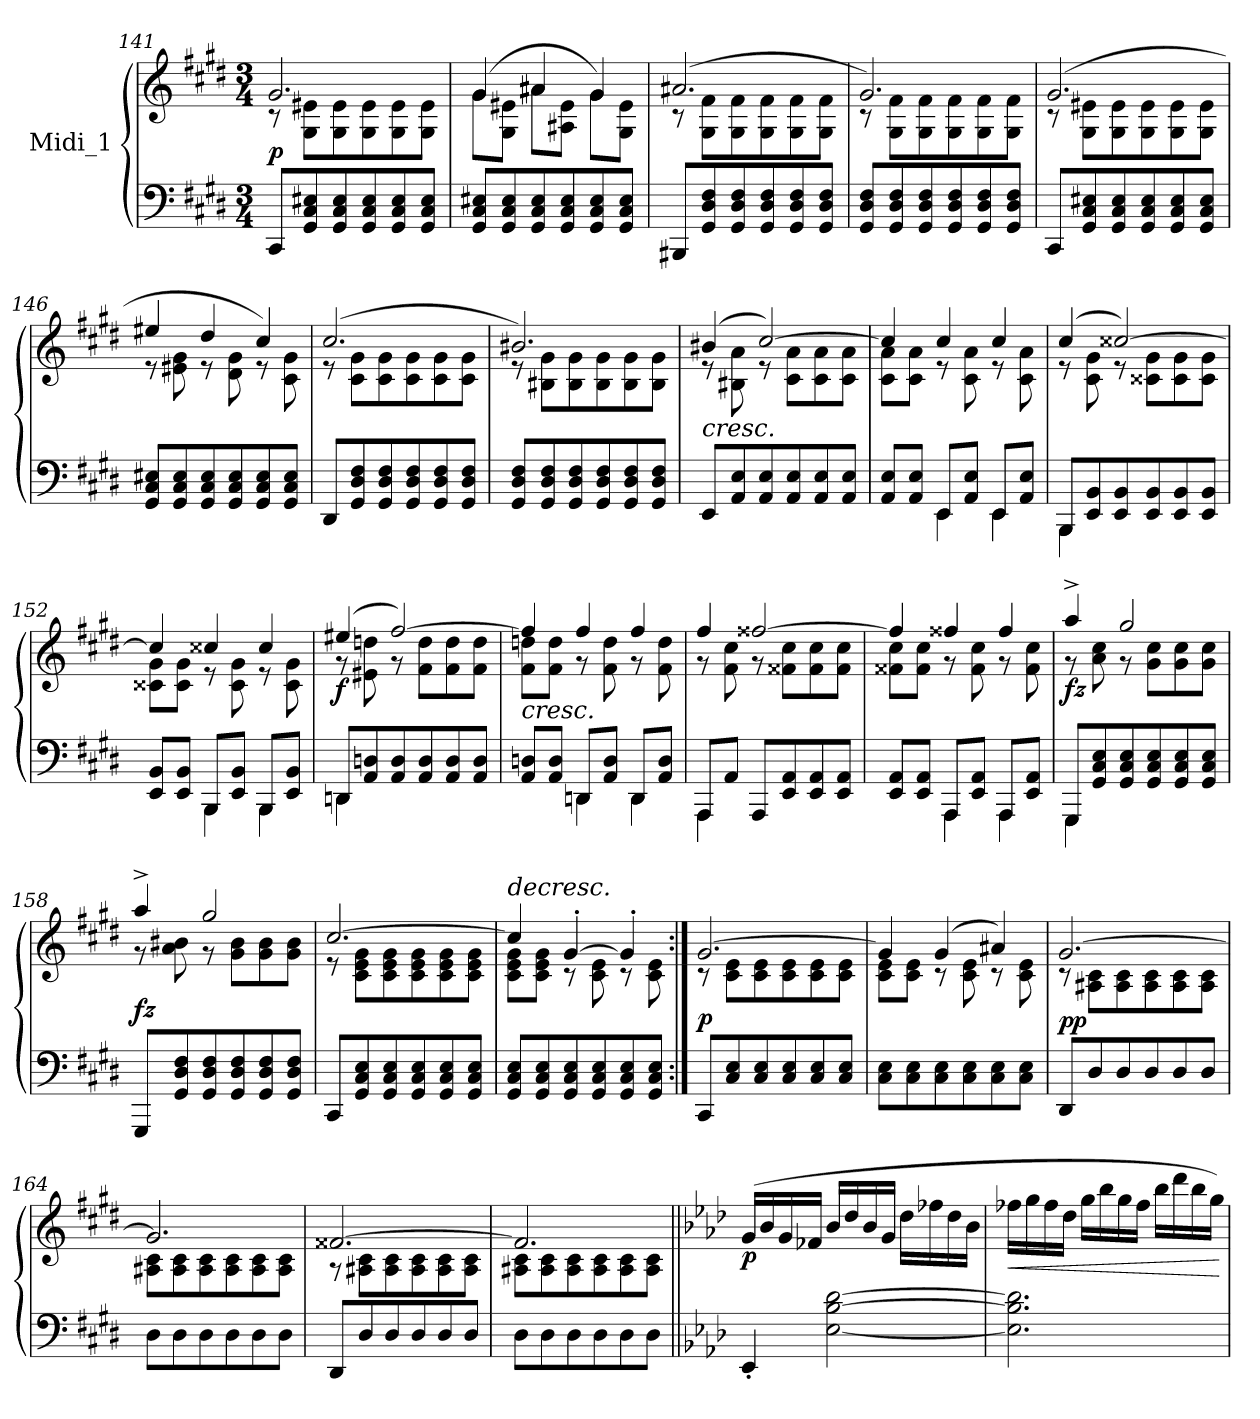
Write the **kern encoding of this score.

**kern	**kern	**dynam
*part1	*part1	*part1
*staff2	*staff1	*staff1/2
*I"Midi_1	*	*
!!LO:LB:g=z
*clefF4	*clefG2	*
*k[f#c#g#d#]	*k[f#c#g#d#]	*
*E:	*E:	*
*M3/4	*M3/4	*
=141	=141	=141
*	*^	*
!	!	!	!LO:DY:a=2
8CC#/L	2.g#/	8r	p
8GG#/ 8C#/ 8E#X/	.	8G#\ 8e#X\L	.
8GG#/ 8C#/ 8E#/	.	8G#\ 8e#\	.
8GG#/ 8C#/ 8E#/	.	8G#\ 8e#\	.
8GG#/ 8C#/ 8E#/	.	8G#\ 8e#\	.
8GG#/ 8C#/ 8E#/J	.	8G#\ 8e#\J	.
=142	=142	=142	=142
8GG#/ 8C#/ 8E#X/L	(>4g#/	8g#\L	.
8GG#/ 8C#/ 8E#/	.	8G#\ 8e#X\J	.
8GG#/ 8C#/ 8E#/	4a#X/	8a#\L	.
8GG#/ 8C#/ 8E#/	.	8A#X\ 8e#\J	.
8GG#/ 8C#/ 8E#/	4g#/)	8g#\L	.
8GG#/ 8C#/ 8E#/J	.	8G#\ 8e#\J	.
=143	=143	=143	=143
8BBB#X/L	(>2.a#X/	8r	.
8GG#/ 8D#/ 8F#/	.	8G#\ 8f#\L	.
8GG#/ 8D#/ 8F#/	.	8G#\ 8f#\	.
8GG#/ 8D#/ 8F#/	.	8G#\ 8f#\	.
8GG#/ 8D#/ 8F#/	.	8G#\ 8f#\	.
8GG#/ 8D#/ 8F#/J	.	8G#\ 8f#\J	.
=144	=144	=144	=144
8GG#/ 8D#/ 8F#/L	2.g#/)	8r	.
8GG#/ 8D#/ 8F#/	.	8G#\ 8f#\L	.
8GG#/ 8D#/ 8F#/	.	8G#\ 8f#\	.
8GG#/ 8D#/ 8F#/	.	8G#\ 8f#\	.
8GG#/ 8D#/ 8F#/	.	8G#\ 8f#\	.
8GG#/ 8D#/ 8F#/J	.	8G#\ 8f#\J	.
=145	=145	=145	=145
8CC#/L	(>2.g#/	8r	.
8GG#/ 8C#/ 8E#X/	.	8G#\ 8e#X\L	.
8GG#/ 8C#/ 8E#/	.	8G#\ 8e#\	.
8GG#/ 8C#/ 8E#/	.	8G#\ 8e#\	.
8GG#/ 8C#/ 8E#/	.	8G#\ 8e#\	.
8GG#/ 8C#/ 8E#/J	.	8G#\ 8e#\J	.
!!LO:LB:g=z	!!
=146	=146	=146	=146
8GG#/ 8C#/ 8E#X/L	4ee#X/	8r	.
8GG#/ 8C#/ 8E#/	.	8e#X\ 8g#\	.
8GG#/ 8C#/ 8E#/	4dd#/	8r	.
8GG#/ 8C#/ 8E#/	.	8d#\ 8g#\	.
8GG#/ 8C#/ 8E#/	4cc#/)	8r	.
8GG#/ 8C#/ 8E#/J	.	8c#\ 8g#\	.
!!LO:LB:g=z	!!
=147	=147	=147	=147
*^	*	*	*
8DD#/L	2ryy	(>2.cc#/	8r	.
8GG#/ 8D#/ 8F#/	.	.	8c#\ 8g#\L	.
8GG#/ 8D#/ 8F#/	.	.	8c#\ 8g#\	.
8GG#/ 8D#/ 8F#/	.	.	8c#\ 8g#\	.
8GG#/ 8D#/ 8F#/	4ryy	.	8c#\ 8g#\	.
8GG#/ 8D#/ 8F#/J	.	.	8c#\ 8g#\J	.
=148	=148	=148	=148	=148
8GG#/ 8D#/ 8F#/L	2ryy	2.b#X/)	8r	.
8GG#/ 8D#/ 8F#/	.	.	8B#X\ 8g#\L	.
8GG#/ 8D#/ 8F#/	.	.	8B#\ 8g#\	.
8GG#/ 8D#/ 8F#/	.	.	8B#\ 8g#\	.
8GG#/ 8D#/ 8F#/	4ryy	.	8B#\ 8g#\	.
8GG#/ 8D#/ 8F#/J	.	.	8B#\ 8g#\J	.
=149	=149	=149	=149	=149
!	!	!LO:TX:b:i:t=cresc.	!	!
8EE/L	2ryy	(>4b#X/	8r	.
8AA/ 8E/	.	.	8B#X\ 8a\	.
8AA/ 8E/	.	[2cc#/)	8r	.
8AA/ 8E/	.	.	8c#\ 8a\L	.
8AA/ 8E/	4ryy	.	8c#\ 8a\	.
8AA/ 8E/J	.	.	8c#\ 8a\J	.
=150	=150	=150	=150	=150
8AA/ 8E/L	4ryy	4cc#/]	8c#\ 8a\L	.
8AA/ 8E/J	.	.	8c#\ 8a\J	.
8EE/L	4EE\	4cc#/	8r	.
8AA/ 8E/J	.	.	8c#\ 8a\	.
8EE/L	4EE\	4cc#/	8r	.
8AA/ 8E/J	.	.	8c#\ 8a\	.
=151	=151	=151	=151	=151
8BBB/L	4BBB\	(>4cc#/	8r	.
8EE/ 8BB/	.	.	8c#\ 8g#\	.
8EE/ 8BB/	4ryy	[2cc##X/)	8r	.
8EE/ 8BB/	.	.	8c##X\ 8g#\L	.
8EE/ 8BB/	4ryy	.	8c##\ 8g#\	.
8EE/ 8BB/J	.	.	8c##\ 8g#\J	.
!!LO:LB:g=z	!!
=152	=152	=152	=152	=152
8EE/ 8BB/L	4ryy	4cc##/]	8c##X\ 8g#\L	.
8EE/ 8BB/J	.	.	8c##\ 8g#\J	.
8BBB/L	4BBB\	4cc##X/	8r	.
8EE/ 8BB/J	.	.	8c##\ 8g#\	.
8BBB/L	4BBB\	4cc##/	8r	.
8EE/ 8BB/J	.	.	8c##\ 8g#\	.
!!LO:PB:g=z	!!
=153	=153	=153	=153	=153
!	!	!	!	!LO:DY:b
8DDn/L	4DD\	(>4ee#X/	8r	f
8AA/ 8Dn/	.	.	8e#X\ 8ddn\	.
8AA/ 8D/	4ryy	[2ff#/)	8r	.
8AA/ 8D/	.	.	8f#\ 8dd\L	.
8AA/ 8D/	4ryy	.	8f#\ 8dd\	.
8AA/ 8D/J	.	.	8f#\ 8dd\J	.
=154	=154	=154	=154	=154
!LO:TX:a:i:t=cresc.	!	!	!	!
8AA/ 8Dn/L	4ryy	4ff#/]	8f#\ 8ddn\L	.
8AA/ 8D/J	.	.	8f#\ 8dd\J	.
8DDn/L	4DD\	4ff#/	8r	.
8AA/ 8D/J	.	.	8f#\ 8dd\	.
8DD/L	4DD\	4ff#/	8r	.
8AA/ 8D/J	.	.	8f#\ 8dd\	.
=155	=155	=155	=155	=155
8AAA/L	4AAA\	4ff#/	8r	.
8AA/J	.	.	8f#\ 8cc#\	.
8AAA/L	4ryy	[2ff##X/	8r	.
8EE/ 8AA/	.	.	8f##X\ 8cc#\L	.
8EE/ 8AA/	4ryy	.	8f##\ 8cc#\	.
8EE/ 8AA/J	.	.	8f##\ 8cc#\J	.
=156	=156	=156	=156	=156
8EE/ 8AA/L	4ryy	4ff##/]	8f##X\ 8cc#\L	.
8EE/ 8AA/J	.	.	8f##\ 8cc#\J	.
8AAA/L	4AAA\	4ff##X/	8r	.
8EE/ 8AA/J	.	.	8f##\ 8cc#\	.
8AAA/L	4AAA\	4ff##/	8r	.
8EE/ 8AA/J	.	.	8f##\ 8cc#\	.
=157	=157	=157	=157	=157
!	!	!	!	!LO:DY:b
8GGG#/L	4GGG#\	4aa^/	8r	fz
8GG#/ 8C#/ 8E/	.	.	8a\ 8cc#\	.
8GG#/ 8C#/ 8E/	4ryy	2gg#/	8r	.
8GG#/ 8C#/ 8E/	.	.	8g#\ 8cc#\L	.
8GG#/ 8C#/ 8E/	4ryy	.	8g#\ 8cc#\	.
8GG#/ 8C#/ 8E/J	.	.	8g#\ 8cc#\J	.
!!LO:LB:g=z	!!
=158	=158	=158	=158	=158
!	!	!	!	!LO:DY:a=2
8GGG#/L	2ryy	4aa^/	8r	fz
8GG#/ 8D#/ 8F#/	.	.	8a\ 8b#X\	.
8GG#/ 8D#/ 8F#/	.	2gg#/	8r	.
8GG#/ 8D#/ 8F#/	.	.	8g#\ 8b#\L	.
8GG#/ 8D#/ 8F#/	4ryy	.	8g#\ 8b#\	.
8GG#/ 8D#/ 8F#/J	.	.	8g#\ 8b#\J	.
*v	*v	*	*	*
!!LO:LB:g=z	!!
=159	=159	=159	=159
8CC#/L	[2.cc#/	8r	.
8GG#/ 8C#/ 8E/	.	8c#\ 8e\ 8g#\L	.
8GG#/ 8C#/ 8E/	.	8c#\ 8e\ 8g#\	.
8GG#/ 8C#/ 8E/	.	8c#\ 8e\ 8g#\	.
8GG#/ 8C#/ 8E/	.	8c#\ 8e\ 8g#\	.
8GG#/ 8C#/ 8E/J	.	8c#\ 8e\ 8g#\J	.
=160	=160	=160	=160
!	!LO:TX:a:i:t=decresc.	!	!
8GG#/ 8C#/ 8E/L	4cc#/]	8c#\ 8e\ 8g#\L	.
8GG#/ 8C#/ 8E/	.	8c#\ 8e\ 8g#\J	.
8GG#/ 8C#/ 8E/	[4g#'/	8r	.
8GG#/ 8C#/ 8E/	.	8c#\ 8e\	.
8GG#/ 8C#/ 8E/	4g#'/]	8r	.
8GG#/ 8C#/ 8E/J	.	8c#\ 8e\	.
=161:|!	=161:|!	=161:|!	=161:|!
!	!	!	!LO:DY:a=2
8CC#/L	[2.g#/	8r	p
8C#/ 8E/	.	8c#\ 8e\L	.
8C#/ 8E/	.	8c#\ 8e\	.
8C#/ 8E/	.	8c#\ 8e\	.
8C#/ 8E/	.	8c#\ 8e\	.
8C#/ 8E/J	.	8c#\ 8e\J	.
=162	=162	=162	=162
8C#\ 8E\L	4g#/]	8c#\ 8e\L	.
8C#\ 8E\	.	8c#\ 8e\J	.
8C#\ 8E\	(>4g#/	8r	.
8C#\ 8E\	.	8c#\ 8e\	.
8C#\ 8E\	4a#X/)	8r	.
8C#\ 8E\J	.	8c#\ 8e\	.
=163	=163	=163	=163
!	!	!	!LO:DY:a=2
8DD#/L	[2.g#/	8r	pp
8D#/	.	8A#X\ 8c#\L	.
8D#/	.	8A#\ 8c#\	.
8D#/	.	8A#\ 8c#\	.
8D#/	.	8A#\ 8c#\	.
8D#/J	.	8A#\ 8c#\J	.
!!LO:PB:g=z	!!
=164	=164	=164	=164
8D#\L	2.g#/]	8A#X\ 8c#\L	.
8D#\	.	8A#\ 8c#\	.
8D#\	.	8A#\ 8c#\	.
8D#\	.	8A#\ 8c#\	.
8D#\	.	8A#\ 8c#\	.
8D#\J	.	8A#\ 8c#\J	.
!!LO:LB:g=z	!!
=165	=165	=165	=165
8DD#/L	[2.f##X/	8r	.
8D#/	.	8A#X\ 8c#\L	.
8D#/	.	8A#\ 8c#\	.
8D#/	.	8A#\ 8c#\	.
8D#/	.	8A#\ 8c#\	.
8D#/J	.	8A#\ 8c#\J	.
=166	=166	=166	=166
8D#\L	2.f##/]	8A#X\ 8c#\L	.
8D#\	.	8A#\ 8c#\	.
8D#\	.	8A#\ 8c#\	.
8D#\	.	8A#\ 8c#\	.
8D#\	.	8A#\ 8c#\	.
8D#\J	.	8A#\ 8c#\J	.
=167||	=167||	=167||	=167||
*k[b-e-a-d-]	*k[b-e-a-d-]	*	*
*A-:	*A-:	*	*
!	!	!	!LO:DY:b
4EE-'/	(>16g/LL	2ryy	p
.	16b-/	.	.
.	16g/	.	.
.	16f-X/JJ	.	.
[2E-\ [2B-\ [2d-\	16b-/LL	.	.
.	16dd-/	.	.
.	16b-/	.	.
.	16g/JJ	.	.
.	16dd-\LL	4ryy	.
.	16ff-X\	.	.
.	16dd-\	.	.
.	16b-\JJ	.	.
!!LO:LB:g=z	!!
=168	=168	=168	=168
!	!	!	!LO:HP:b
2.E-\] 2.B-\] 2.d-\]	16ff-X\LL	2ryy	<
.	16gg\	.	.
.	16ff-\	.	.
.	16dd-\JJ	.	.
.	16gg\LL	.	.
.	16bb-\	.	.
.	16gg\	.	.
.	16ff-\JJ	.	.
.	16bb-\LL	4ryy	.
.	16ddd-\	.	.
.	16bb-\	.	.
.	16gg\JJ)	.	.
*	*v	*v	*
.	.	[
=	=	=
*-	*-	*-
